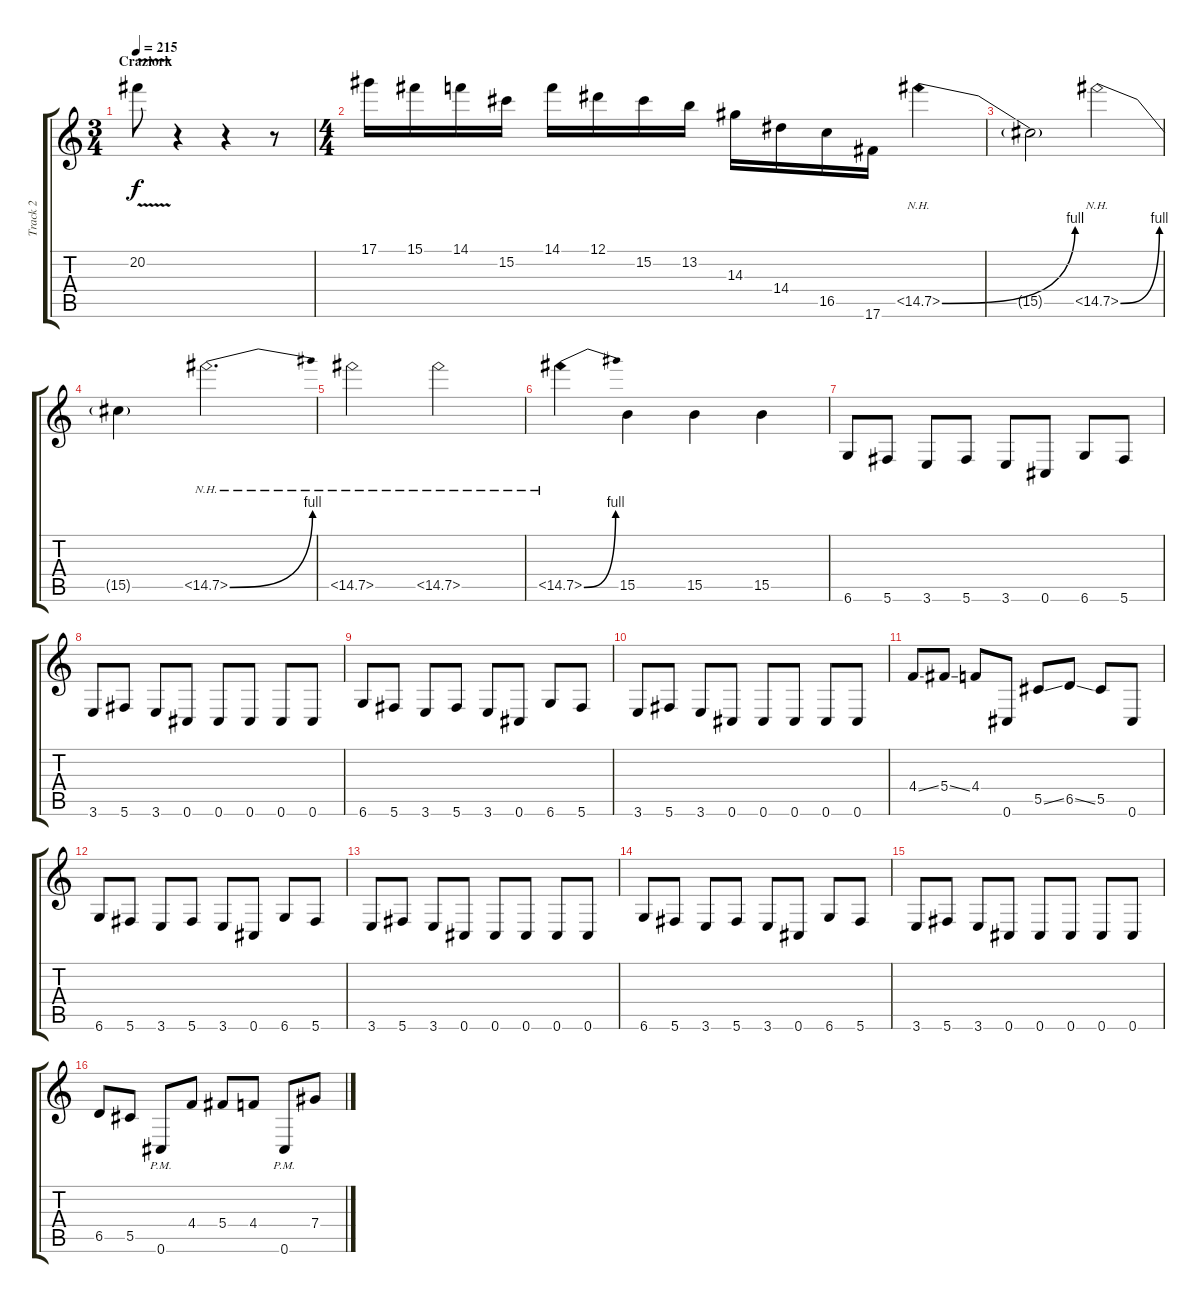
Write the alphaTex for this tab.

\track ("Track 2" "Track 2") {instrument distortionguitar}
\staff {score tabs}
\tuning (Eb4 Bb3 Gb3 Db3 Ab2 Db2) {hide}
\ts (3 4)
\section ("" "Craziork")
\tempo 215
\clef g2
\ks c
20.2{v}.8{dy f} r.4 r.4 r.8 |
\ts (4 4)
17.1.16 15.1.16 14.1.16 15.2.16 14.1.16 12.1.16 15.2.16 13.2.16 14.3.16 14.4.16 16.5.16 17.6.16 15.5{be (bend 0 0 60 4) nh}.4 |
15.5{t}.2 15.5{be (bend 0 0 60 4) nh}.2 |
15.5{t}.4 15.5{be (bend 0 0 60 4) nh}.2{d} |
15.5{nh}.2 15.5{nh}.2 |
15.5{be (bend 0 0 60 4) nh}.4 15.5.4 15.5.4 15.5.4 |
6.6.8 5.6.8 3.6.8 5.6.8 3.6.8 0.6.8 6.6.8 5.6.8 |
3.6.8 5.6.8 3.6.8 0.6.8 0.6.8 0.6.8 0.6.8 0.6.8 |
6.6.8 5.6.8 3.6.8 5.6.8 3.6.8 0.6.8 6.6.8 5.6.8 |
3.6.8 5.6.8 3.6.8 0.6.8 0.6.8 0.6.8 0.6.8 0.6.8 |
4.4{ss}.8 5.4{ss}.8 4.4.8 0.6.8 5.5{ss}.8 6.5{ss}.8 5.5.8 0.6.8 |
6.6.8 5.6.8 3.6.8 5.6.8 3.6.8 0.6.8 6.6.8 5.6.8 |
3.6.8 5.6.8 3.6.8 0.6.8 0.6.8 0.6.8 0.6.8 0.6.8 |
6.6.8 5.6.8 3.6.8 5.6.8 3.6.8 0.6.8 6.6.8 5.6.8 |
3.6.8 5.6.8 3.6.8 0.6.8 0.6.8 0.6.8 0.6.8 0.6.8 |
6.5.8 5.5.8 0.6{pm}.8 4.4.8 5.4.8 4.4.8 0.6{pm}.8 7.4.8
